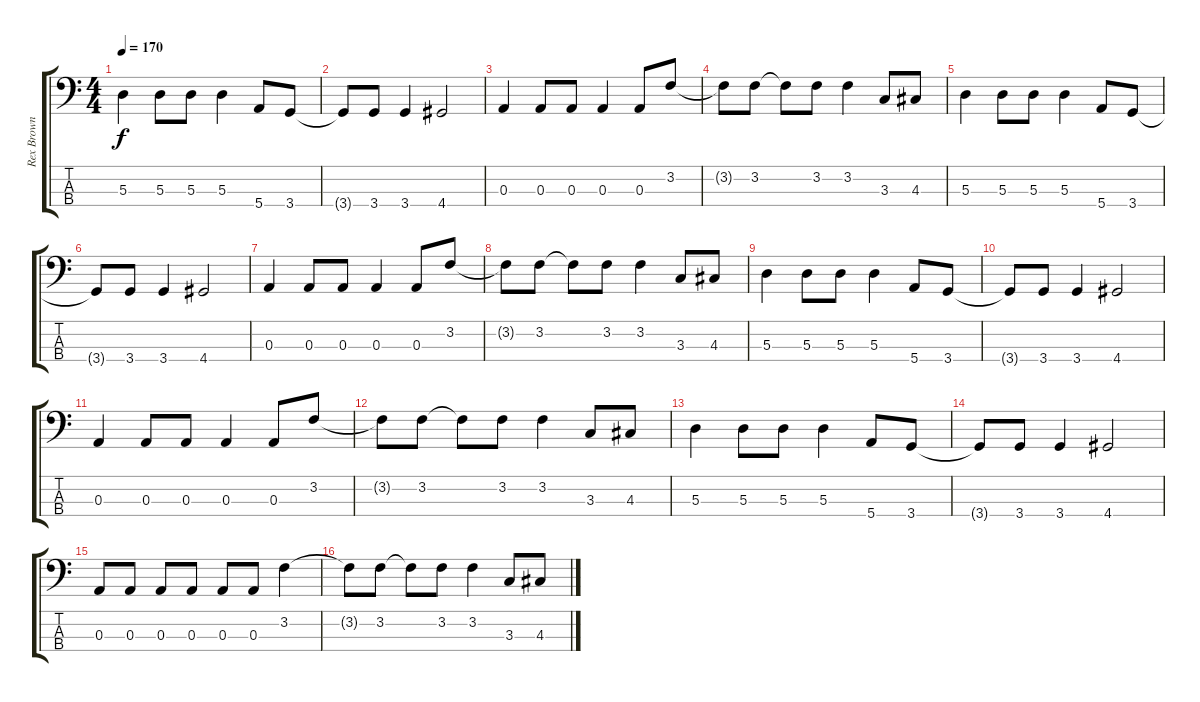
\track ("Rex Brown (Bass)" "Rex Brown ") {instrument electricbasspick}
\staff {score tabs}
\tuning (G2 D2 A1 E1) {hide}
\ts (4 4)
\tempo 170
\clef f4
\ks c
5.3.4{dy f} 5.3.8 5.3.8 5.3.4 5.4.8 3.4.8 |
3.4{t}.8 3.4.8 3.4.4 4.4.2 |
0.3.4 0.3.8 0.3.8 0.3.4 0.3.8 3.2.8 |
3.2{t}.8 3.2.8 3.2{t}.8 3.2.8 3.2.4 3.3.8 4.3.8 |
5.3.4 5.3.8 5.3.8 5.3.4 5.4.8 3.4.8 |
3.4{t}.8 3.4.8 3.4.4 4.4.2 |
0.3.4 0.3.8 0.3.8 0.3.4 0.3.8 3.2.8 |
3.2{t}.8 3.2.8 3.2{t}.8 3.2.8 3.2.4 3.3.8 4.3.8 |
5.3.4 5.3.8 5.3.8 5.3.4 5.4.8 3.4.8 |
3.4{t}.8 3.4.8 3.4.4 4.4.2 |
0.3.4 0.3.8 0.3.8 0.3.4 0.3.8 3.2.8 |
3.2{t}.8 3.2.8 3.2{t}.8 3.2.8 3.2.4 3.3.8 4.3.8 |
5.3.4 5.3.8 5.3.8 5.3.4 5.4.8 3.4.8 |
3.4{t}.8 3.4.8 3.4.4 4.4.2 |
0.3.8 0.3.8 0.3.8 0.3.8 0.3.8 0.3.8 3.2.4 |
3.2{t}.8 3.2.8 3.2{t}.8 3.2.8 3.2.4 3.3.8 4.3.8
